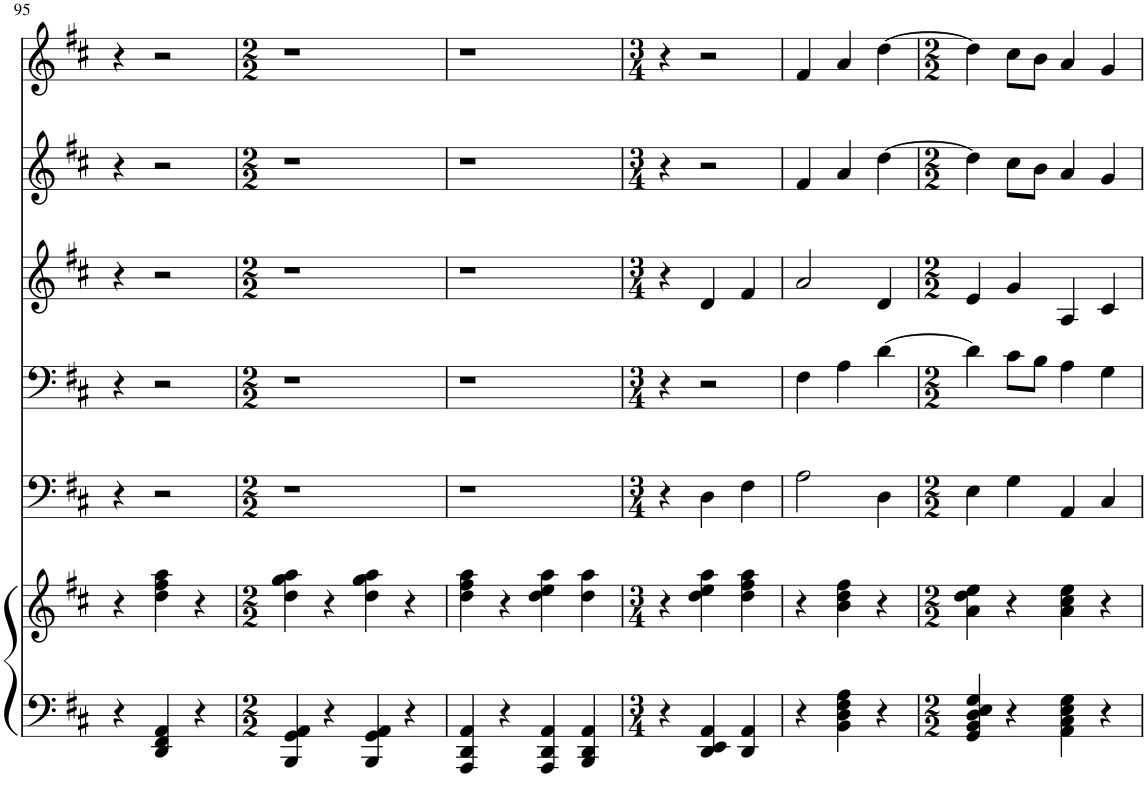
**kern	**kern	**kern	**kern	**kern	**kern	**kern
*part6	*part6	*part5	*part4	*part3	*part2	*part1
*staff7	*staff6	*staff5	*staff4	*staff3	*staff2	*staff1
*I"Piano	*	*I"B	*I"T	*I"A	*I"S2	*I"S1
*I'Pno	*	*	*	*	*	*
!!LO:PB:g=z
*clefF4	*clefG2	*clefF4	*clefF4	*clefG2	*clefG2	*clefG2
*	*	*	*Trd5c9	*Trd1c2	*	*Trd1c2
*k[f#c#]	*k[f#c#]	*k[f#c#]	*k[f#c#]	*k[f#c#]	*k[f#c#]	*k[f#c#]
*M3/4	*M3/4	*M3/4	*M3/4	*M3/4	*M3/4	*M3/4
=95	=95	=95	=95	=95	=95	=95
4r	4r	4r	4r	4r	4r	4r
4DD/ 4FF#/ 4AA/	4dd\ 4ff#\ 4aa\	2r	2r	2r	2r	2r
4r	4r	.	.	.	.	.
=96	=96	=96	=96	=96	=96	=96
*M2/2	*M2/2	*M2/2	*M2/2	*M2/2	*M2/2	*M2/2
4BBB/ 4GG/ 4AA/	4dd\ 4gg\ 4aa\	1r	1r	1r	1r	1r
4r	4r	.	.	.	.	.
4BBB/ 4GG/ 4AA/	4dd\ 4gg\ 4aa\	.	.	.	.	.
4r	4r	.	.	.	.	.
=97	=97	=97	=97	=97	=97	=97
4AAA/ 4DD/ 4AA/	4dd\ 4ff#\ 4aa\	1r	1r	1r	1r	1r
4r	4r	.	.	.	.	.
4AAA/ 4DD/ 4AA/	4dd\ 4ee\ 4aa\	.	.	.	.	.
4BBB/ 4DD/ 4AA/	4dd\ 4aa\	.	.	.	.	.
=98	=98	=98	=98	=98	=98	=98
*M3/4	*M3/4	*M3/4	*M3/4	*M3/4	*M3/4	*M3/4
4r	4r	4r	4r	4r	4r	4r
4DD/ 4EE/ 4AA/	4dd\ 4ee\ 4aa\	4D\	2r	4d/	2r	2r
4DD/ 4AA/	4dd\ 4ff#\ 4aa\	4F#\	.	4f#/	.	.
=99	=99	=99	=99	=99	=99	=99
4r	4r	2A\	4F#\	2a/	4f#/	4f#/
4BB\ 4D\ 4F#\ 4A\	4b\ 4dd\ 4ff#\	.	4A\	.	4a/	4a/
4r	4r	4D\	[4d\	4d/	[4dd\	[4dd\
=100	=100	=100	=100	=100	=100	=100
*M2/2	*M2/2	*M2/2	*M2/2	*M2/2	*M2/2	*M2/2
4GG/ 4BB/ 4D/ 4E/ 4G/	4a\ 4dd\ 4ee\	4E\	4d\]	4e/	4dd\]	4dd\]
4r	4r	4G\	8c#\L	4g/	8cc#\L	8cc#\L
.	.	.	8B\J	.	8b\J	8b\J
4AA\ 4C#\ 4E\ 4G\	4a\ 4cc#\ 4ee\	4AA/	4A\	4A/	4a/	4a/
4r	4r	4C#/	4G\	4c#/	4g/	4g/
=	=	=	=	=	=	=
*-	*-	*-	*-	*-	*-	*-
